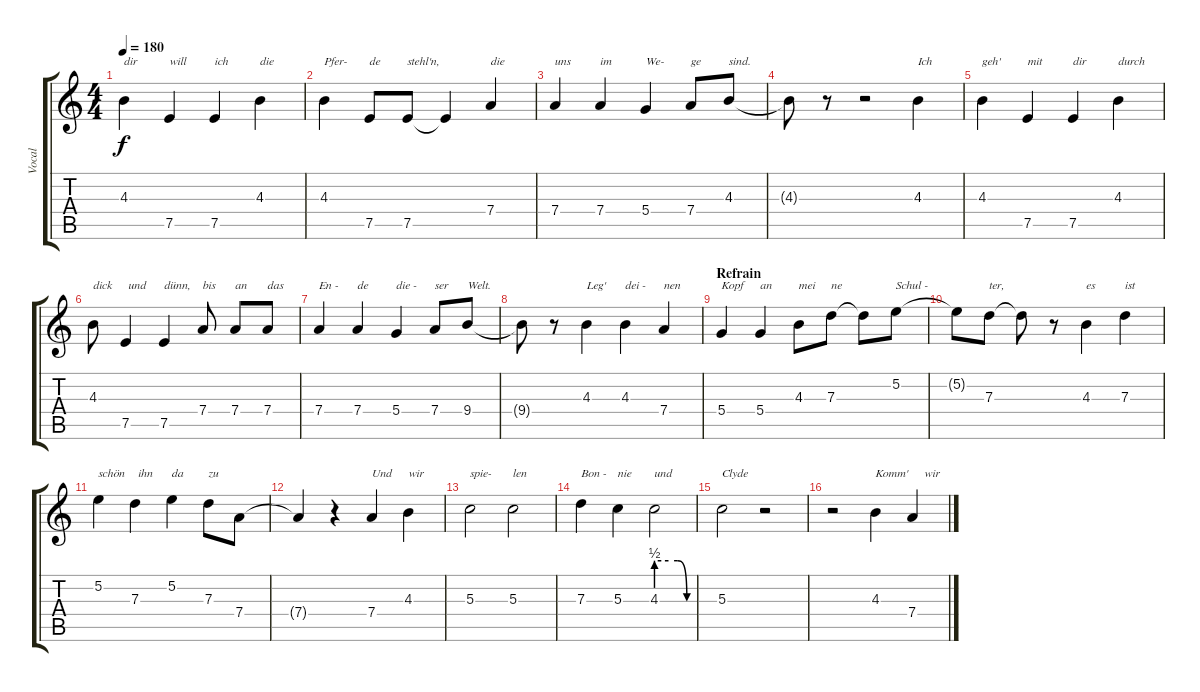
\track ("Vocal" "Vocal") {instrument overdrivenguitar}
\staff {score tabs}
\tuning (E4 B3 G3 D3 A2 E2) {hide}
\ts (4 4)
\tempo 180
\clef g2
\ks c
4.3.4{txt "dir" dy f} 7.5.4{txt "will"} 7.5.4{txt "ich"} 4.3.4{txt "die"} |
4.3.4{txt "Pfer-"} 7.5.8{txt "de"} 7.5.8{txt "stehl'n,"} 7.5{t}.4 7.4.4{txt "die"} |
7.4.4{txt "uns"} 7.4.4{txt "im"} 5.4.4{txt "We-"} 7.4.8{txt "ge"} 4.3.8{txt "sind."} |
4.3{t}.8 r.8 r.2 4.3.4{txt "Ich"} |
4.3.4{txt "geh'"} 7.5.4{txt "mit"} 7.5.4{txt "dir"} 4.3.4{txt "durch"} |
4.3.8{txt "dick"} 7.5.4{txt " und"} 7.5.4{txt "dünn,"} 7.4.8{txt "bis"} 7.4.8{txt "an"} 7.4.8{txt "das"} |
7.4.4{txt "En -"} 7.4.4{txt "de"} 5.4.4{txt "die -"} 7.4.8{txt "ser"} 9.4.8{txt "Welt."} |
9.4{t}.8 r.8 4.3.4{txt "Leg'"} 4.3.4{txt "dei -"} 7.4.4{txt "nen"} |
\section ("" "Refrain")
5.4.4{txt "Kopf"} 5.4.4{txt "an"} 4.3.8{txt "mei"} 7.3.8{txt "ne"} 7.3{t}.8 5.2.8{txt "Schul -"} |
5.2{t}.8 7.3.8{txt "ter,"} 7.3{t}.8 r.8 4.3.4{txt "es"} 7.3.4{txt "ist"} |
5.2.4{txt "schön"} 7.3.4{txt " ihn"} 5.2.4{txt "da"} 7.3.8{txt "zu"} 7.4.8 |
7.4{t}.4 r.4 7.4.4{txt "Und"} 4.3.4{txt "wir"} |
5.3.2{txt "spie-"} 5.3.2{txt "len"} |
7.3.4{txt "Bon -"} 5.3.4{txt "nie"} 4.3{be (custom 0 2 20 2 35 2 50 0 60 0)}.2{txt "und"} |
5.3.2{txt "Clyde"} r.2 |
r.2 4.3.4{txt "Komm'"} 7.4.4{txt "    wir"}
